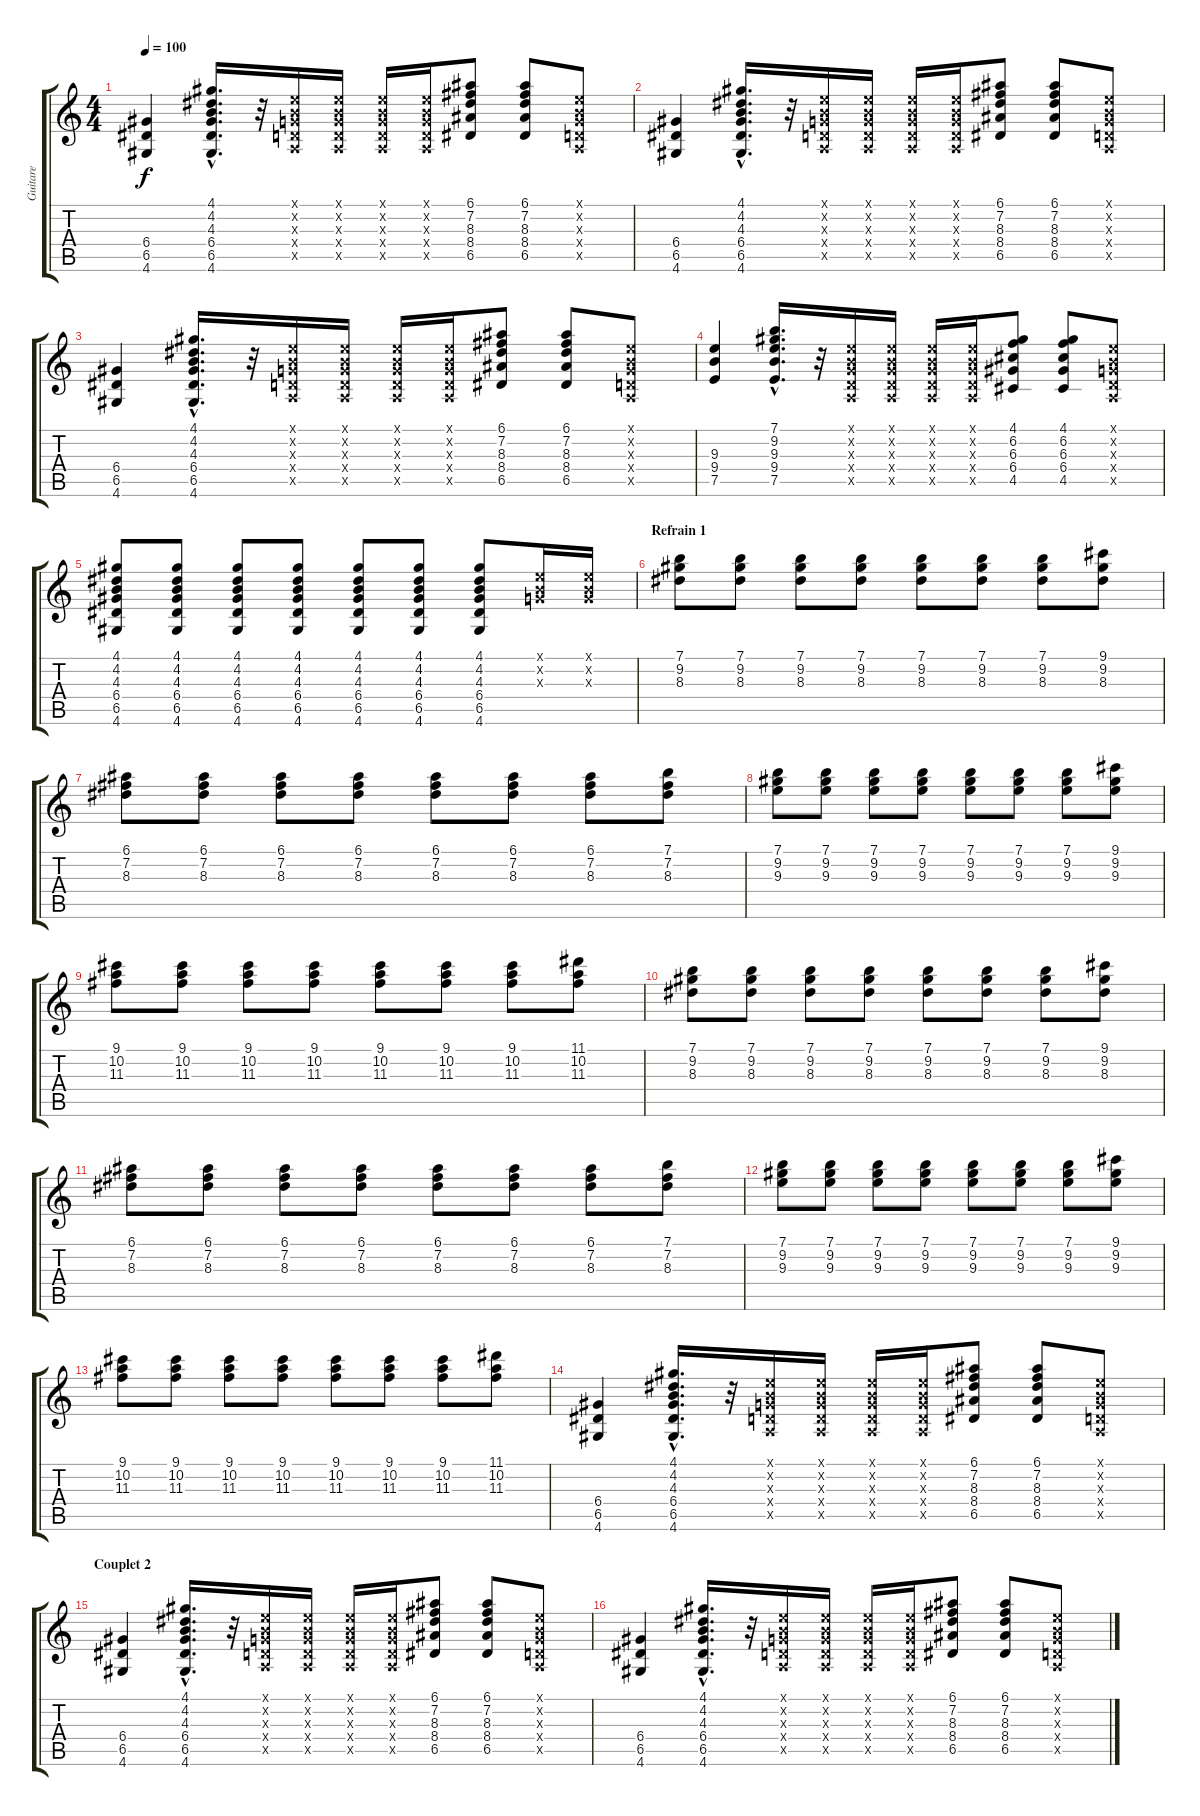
\track ("Guitare" "Guitare") {instrument acousticguitarsteel}
\staff {score tabs}
\tuning (E4 B3 G3 D3 A2 E2) {hide}
\ts (4 4)
\tempo 100
\clef g2
\ks c
(6.4 6.5 4.6).4{dy f} (4.1{hac} 4.2{hac} 4.3{hac} 6.4{hac} 6.5{hac} 4.6{hac}).16{d} r.32 (0.1{x} 0.2{x} 0.3{x} 0.4{x} 0.5{x}).16 (0.1{x} 0.2{x} 0.3{x} 0.4{x} 0.5{x}).16 (0.1{x} 0.2{x} 0.3{x} 0.4{x} 0.5{x}).16 (0.1{x} 0.2{x} 0.3{x} 0.4{x} 0.5{x}).16 (6.1 7.2 8.3 8.4 6.5).8 (6.1 7.2 8.3 8.4 6.5).8 (0.1{x} 0.2{x} 0.3{x} 0.4{x} 0.5{x}).8 |
(6.4 6.5 4.6).4 (4.1{hac} 4.2{hac} 4.3{hac} 6.4{hac} 6.5{hac} 4.6{hac}).16{d} r.32 (0.1{x} 0.2{x} 0.3{x} 0.4{x} 0.5{x}).16 (0.1{x} 0.2{x} 0.3{x} 0.4{x} 0.5{x}).16 (0.1{x} 0.2{x} 0.3{x} 0.4{x} 0.5{x}).16 (0.1{x} 0.2{x} 0.3{x} 0.4{x} 0.5{x}).16 (6.1 7.2 8.3 8.4 6.5).8 (6.1 7.2 8.3 8.4 6.5).8 (0.1{x} 0.2{x} 0.3{x} 0.4{x} 0.5{x}).8 |
(6.4 6.5 4.6).4 (4.1{hac} 4.2{hac} 4.3{hac} 6.4{hac} 6.5{hac} 4.6{hac}).16{d} r.32 (0.1{x} 0.2{x} 0.3{x} 0.4{x} 0.5{x}).16 (0.1{x} 0.2{x} 0.3{x} 0.4{x} 0.5{x}).16 (0.1{x} 0.2{x} 0.3{x} 0.4{x} 0.5{x}).16 (0.1{x} 0.2{x} 0.3{x} 0.4{x} 0.5{x}).16 (6.1 7.2 8.3 8.4 6.5).8 (6.1 7.2 8.3 8.4 6.5).8 (0.1{x} 0.2{x} 0.3{x} 0.4{x} 0.5{x}).8 |
(9.3 9.4 7.5).4 (7.1{hac} 9.2{hac} 9.3{hac} 9.4{hac} 7.5{hac}).16{d} r.32 (0.1{x} 0.2{x} 0.3{x} 0.4{x} 0.5{x}).16 (0.1{x} 0.2{x} 0.3{x} 0.4{x} 0.5{x}).16 (0.1{x} 0.2{x} 0.3{x} 0.4{x} 0.5{x}).16 (0.1{x} 0.2{x} 0.3{x} 0.4{x} 0.5{x}).16 (4.1 6.2 6.3 6.4 4.5).8 (4.1 6.2 6.3 6.4 4.5).8 (0.1{x} 0.2{x} 0.3{x} 0.4{x} 0.5{x}).8 |
(4.1 4.2 4.3 6.4 6.5 4.6).8{volume 7} (4.1 4.2 4.3 6.4 6.5 4.6).8{volume 13} (4.1 4.2 4.3 6.4 6.5 4.6).8 (4.1 4.2 4.3 6.4 6.5 4.6).8 (4.1 4.2 4.3 6.4 6.5 4.6).8 (4.1 4.2 4.3 6.4 6.5 4.6).8 (4.1 4.2 4.3 6.4 6.5 4.6).8 (0.1{x} 0.2{x} 0.3{x}).16 (0.1{x} 0.2{x} 0.3{x}).16 |
\section ("" "Refrain 1")
(7.1 9.2 8.3).8 (7.1 9.2 8.3).8 (7.1 9.2 8.3).8 (7.1 9.2 8.3).8 (7.1 9.2 8.3).8 (7.1 9.2 8.3).8 (7.1 9.2 8.3).8 (9.1 9.2 8.3).8 |
(6.1 7.2 8.3).8 (6.1 7.2 8.3).8 (6.1 7.2 8.3).8 (6.1 7.2 8.3).8 (6.1 7.2 8.3).8 (6.1 7.2 8.3).8 (6.1 7.2 8.3).8 (7.1 7.2 8.3).8 |
(7.1 9.2 9.3).8 (7.1 9.2 9.3).8 (7.1 9.2 9.3).8 (7.1 9.2 9.3).8 (7.1 9.2 9.3).8 (7.1 9.2 9.3).8 (7.1 9.2 9.3).8 (9.1 9.2 9.3).8 |
(9.1 10.2 11.3).8 (9.1 10.2 11.3).8 (9.1 10.2 11.3).8 (9.1 10.2 11.3).8 (9.1 10.2 11.3).8 (9.1 10.2 11.3).8 (9.1 10.2 11.3).8 (11.1 10.2 11.3).8 |
(7.1 9.2 8.3).8 (7.1 9.2 8.3).8 (7.1 9.2 8.3).8 (7.1 9.2 8.3).8 (7.1 9.2 8.3).8 (7.1 9.2 8.3).8 (7.1 9.2 8.3).8 (9.1 9.2 8.3).8 |
(6.1 7.2 8.3).8 (6.1 7.2 8.3).8 (6.1 7.2 8.3).8 (6.1 7.2 8.3).8 (6.1 7.2 8.3).8 (6.1 7.2 8.3).8 (6.1 7.2 8.3).8 (7.1 7.2 8.3).8 |
(7.1 9.2 9.3).8 (7.1 9.2 9.3).8 (7.1 9.2 9.3).8 (7.1 9.2 9.3).8 (7.1 9.2 9.3).8 (7.1 9.2 9.3).8 (7.1 9.2 9.3).8 (9.1 9.2 9.3).8 |
(9.1 10.2 11.3).8 (9.1 10.2 11.3).8 (9.1 10.2 11.3).8 (9.1 10.2 11.3).8 (9.1 10.2 11.3).8 (9.1 10.2 11.3).8 (9.1 10.2 11.3).8 (11.1 10.2 11.3).8 |
(6.4 6.5 4.6).4 (4.1{hac} 4.2{hac} 4.3{hac} 6.4{hac} 6.5{hac} 4.6{hac}).16{d} r.32 (0.1{x} 0.2{x} 0.3{x} 0.4{x} 0.5{x}).16 (0.1{x} 0.2{x} 0.3{x} 0.4{x} 0.5{x}).16 (0.1{x} 0.2{x} 0.3{x} 0.4{x} 0.5{x}).16 (0.1{x} 0.2{x} 0.3{x} 0.4{x} 0.5{x}).16 (6.1 7.2 8.3 8.4 6.5).8 (6.1 7.2 8.3 8.4 6.5).8 (0.1{x} 0.2{x} 0.3{x} 0.4{x} 0.5{x}).8 |
\section ("" "Couplet 2")
(6.4 6.5 4.6).4 (4.1{hac} 4.2{hac} 4.3{hac} 6.4{hac} 6.5{hac} 4.6{hac}).16{d} r.32 (0.1{x} 0.2{x} 0.3{x} 0.4{x} 0.5{x}).16 (0.1{x} 0.2{x} 0.3{x} 0.4{x} 0.5{x}).16 (0.1{x} 0.2{x} 0.3{x} 0.4{x} 0.5{x}).16 (0.1{x} 0.2{x} 0.3{x} 0.4{x} 0.5{x}).16 (6.1 7.2 8.3 8.4 6.5).8 (6.1 7.2 8.3 8.4 6.5).8 (0.1{x} 0.2{x} 0.3{x} 0.4{x} 0.5{x}).8 |
(6.4 6.5 4.6).4 (4.1{hac} 4.2{hac} 4.3{hac} 6.4{hac} 6.5{hac} 4.6{hac}).16{d} r.32 (0.1{x} 0.2{x} 0.3{x} 0.4{x} 0.5{x}).16 (0.1{x} 0.2{x} 0.3{x} 0.4{x} 0.5{x}).16 (0.1{x} 0.2{x} 0.3{x} 0.4{x} 0.5{x}).16 (0.1{x} 0.2{x} 0.3{x} 0.4{x} 0.5{x}).16 (6.1 7.2 8.3 8.4 6.5).8 (6.1 7.2 8.3 8.4 6.5).8 (0.1{x} 0.2{x} 0.3{x} 0.4{x} 0.5{x}).8
